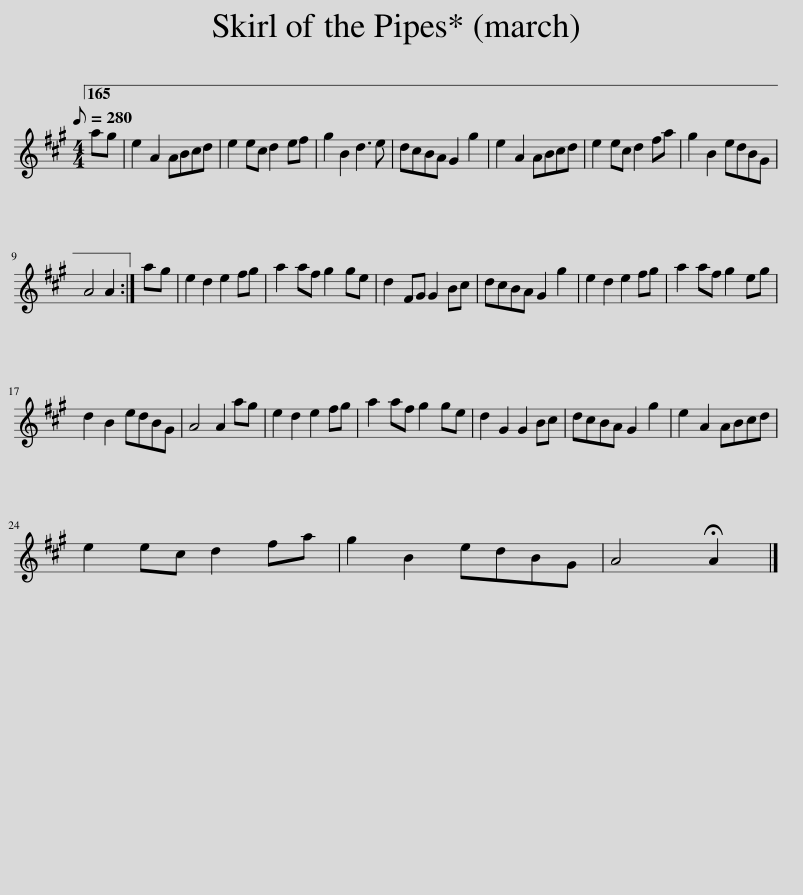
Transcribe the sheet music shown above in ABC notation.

X:1
L:1/8
Q:1/8=280
M:4/4
I:linebreak $
K:A
V:1 treble
V:1
 ag | e2 A2 ABcd | e2 ec d2 ef | g2 B2 d3 e | dcBA G2 g2 | %5
 e2 A2 ABcd | e2 ec d2 fa | g2 B2 edBG |$ A4 A2 :| ag | %10
 e2 d2 e2 fg | a2 af g2 ge | d2 FG G2 Bc | dcBA G2 g2 | e2 d2 e2 fg | %15
 a2 af g2 eg |$ d2 B2 edBG | A4 A2 ag | e2 d2 e2 fg | a2 af g2 ge | %20
 d2 G2 G2 Bc | dcBA G2 g2 | e2 A2 ABcd |$ e2 ec d2 fa | g2 B2 edBG | %25
 A4 !fermata!A2 |] %26
